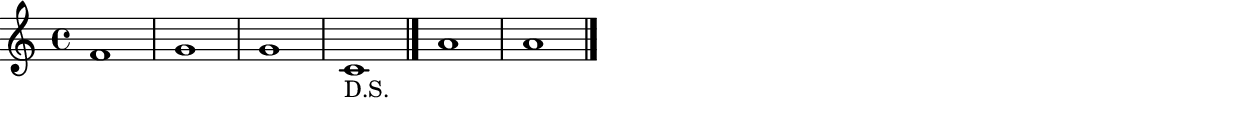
%% Generated by lilypond-book
%% Options: [exampleindent=10.16\mm,indent=0\mm,line-width=160\mm,paper-height=845.047\pt,paper-width=597.508\pt,papersize='(cons (* 597.508 pt) (* 845.047 pt)),quote]
\include "lilypond-book-preamble.ly"


% ****************************************************************
% Start cut-&-pastable-section
% ****************************************************************

#(ly:set-option 'eps-box-padding 3.000000)



\paper {
  #(set-paper-size '(cons (* 597.508 pt) (* 845.047 pt)))
  indent = 0\mm
  line-width = 160\mm
  % offset the left padding, also add 1mm as lilypond creates cropped
  % images with a little space on the right
  line-width = #(- line-width (* mm  3.000000) (* mm 1))
  line-width = 160\mm - 2.0 * 10.16\mm
  % offset the left padding, also add 1mm as lilypond creates cropped
  % images with a little space on the right
  line-width = #(- line-width (* mm  3.000000) (* mm 1))
}

\layout {
  
}




% ****************************************************************
% ly snippet:
% ****************************************************************
\sourcefileline 624
music = \fixed c' {
  f1
  \repeat segno 2 {
    g1
  }
  c1_"D.S." \bar "|."
  \repeat segno 2 {
    a1
  }
  \fine
}

\score { \music }
\score { \unfoldRepeats \music }


% ****************************************************************
% end ly snippet
% ****************************************************************
